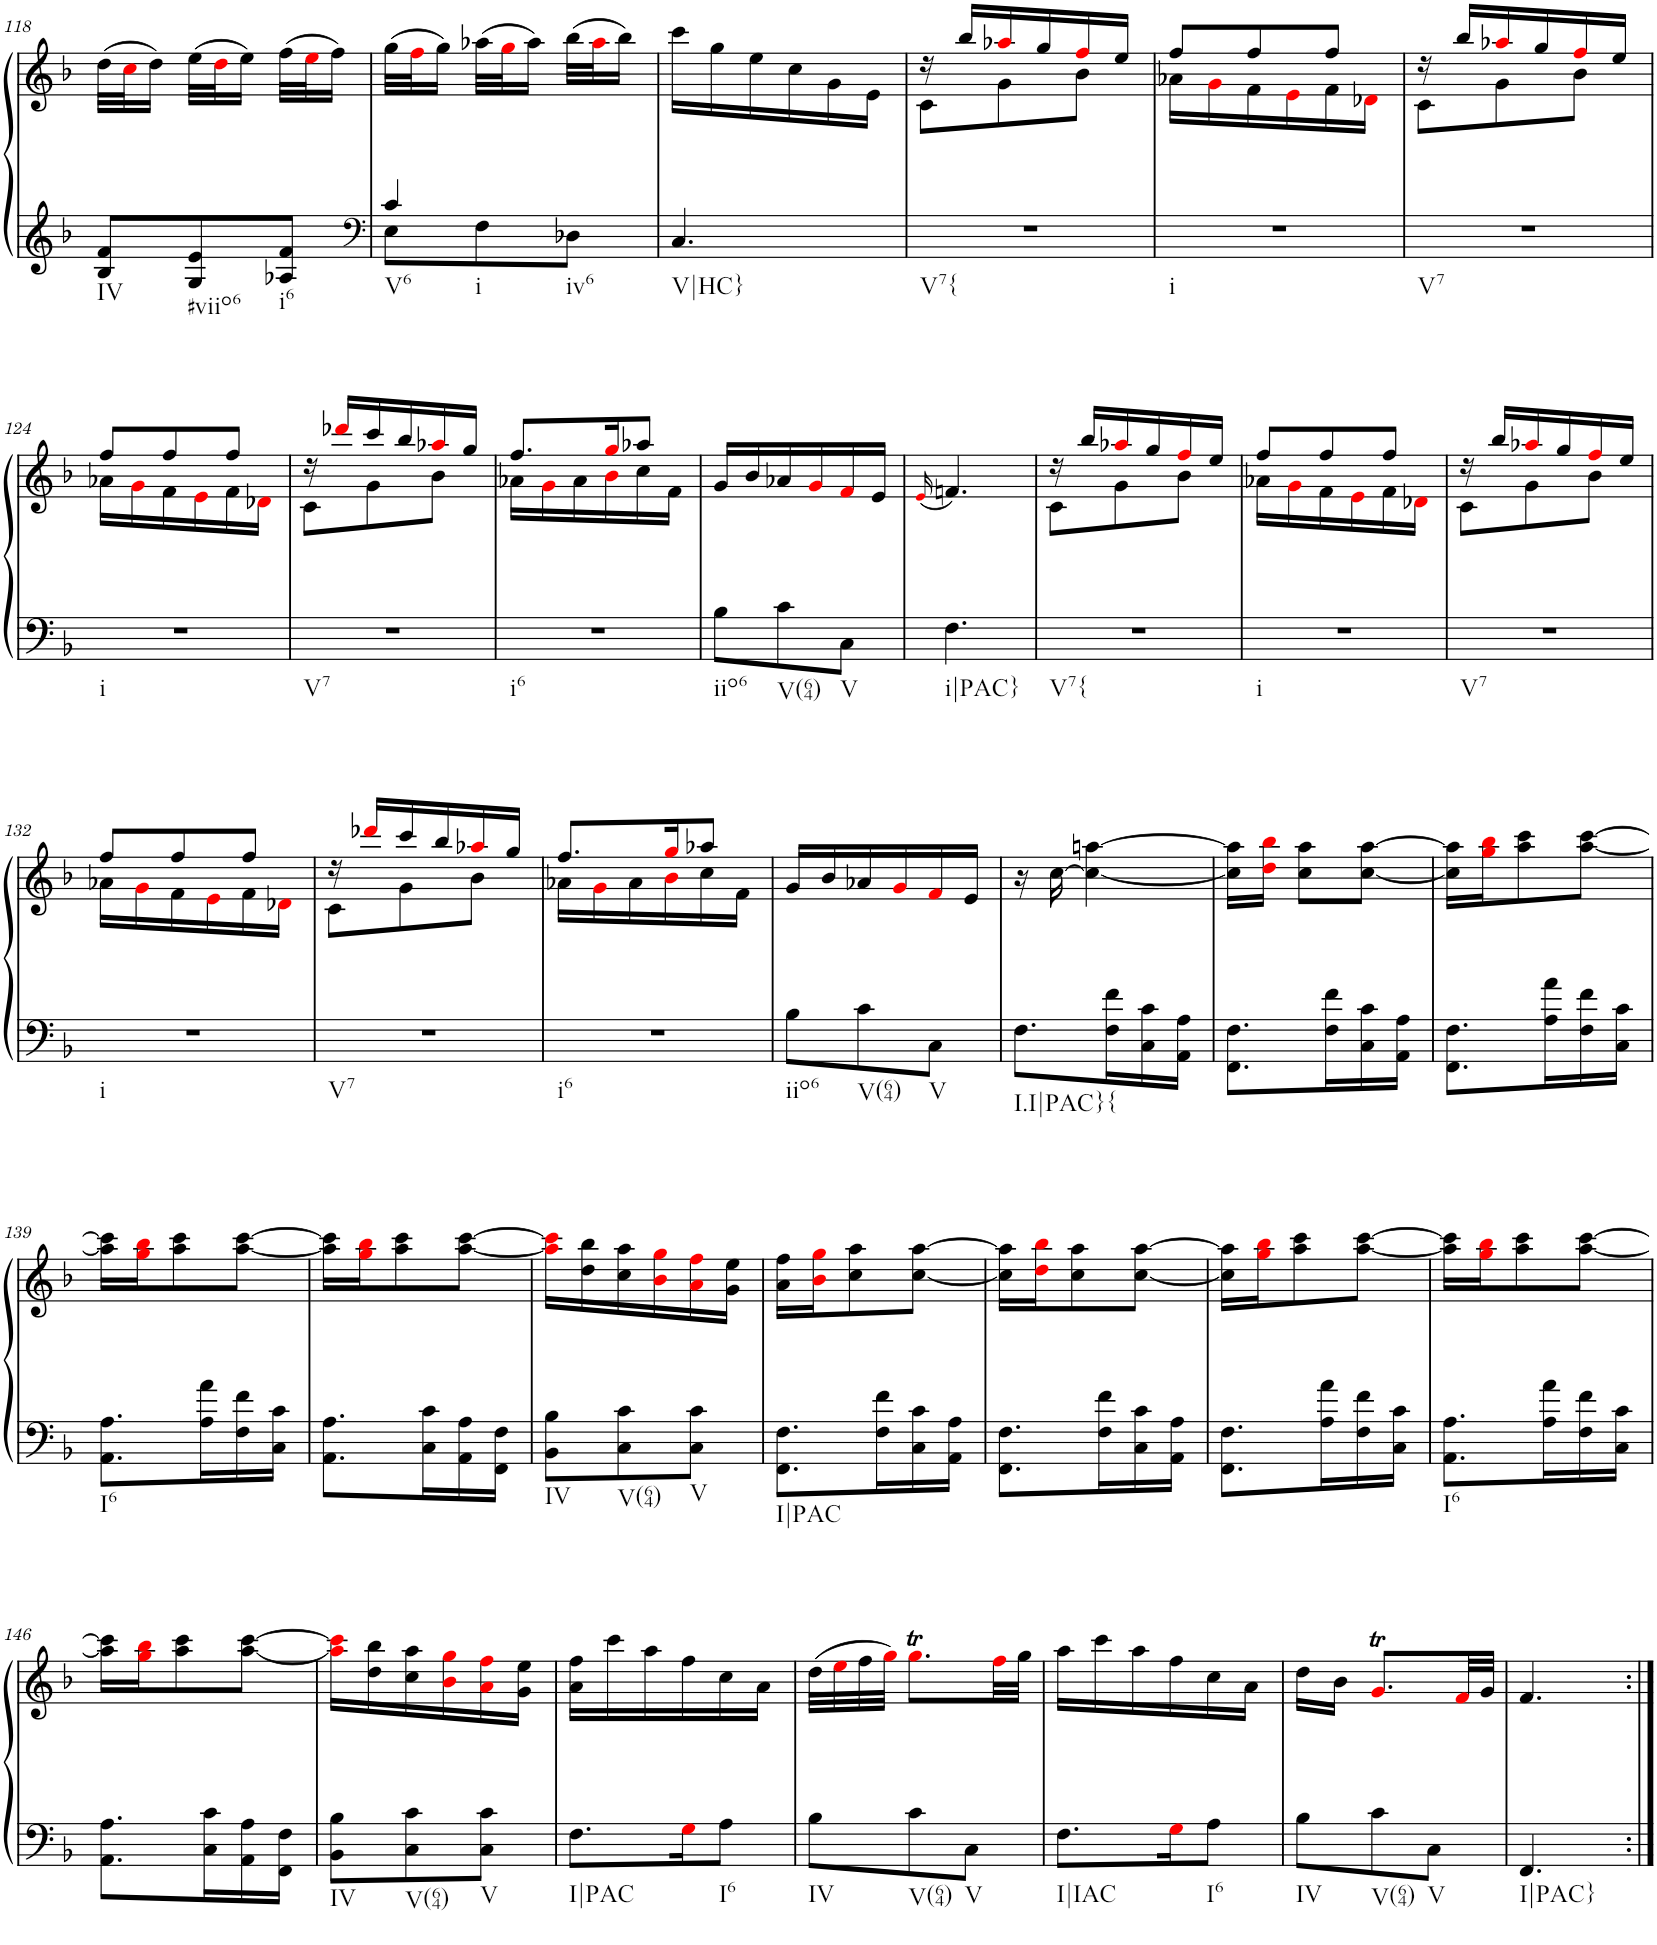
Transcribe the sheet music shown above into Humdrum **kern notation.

**kern	**kern
*part1	*part1
*staff2	*staff1
*I"Piano	*
*I'Pno.	*
!!LO:PB:g=z
*clefG2	*clefG2
*k[b-]	*k[b-]
*M3/8	*M3/8
=118	=118
!LO:TX:b:t=IV	!
8B-/ 8f/L	(32dd\LLL
.	32cci\J
.	16dd\JJ)
!LO:TX:b:t=#viio6	!
8G/ 8e/	(32ee\LLL
.	32ddi\J
.	16ee\JJ)
!LO:TX:b:t=i6	!
8A-X/ 8f/J	(32ff\LLL
.	32eei\J
.	16ff\JJ)
=119	=119
*clefF4	*
*^	*
!LO:TX:b:t=V6	!	!
!LO:TX:b:t=i	!	!
4c/	8E\L	(32gg\LLL
.	.	32ffi\J
.	.	16gg\JJ)
.	8F\	(32aa-X\LLL
.	.	32ggi\J
.	.	16aa-\JJ)
!LO:TX:b:t=iv6	!	!
8ryy	8D-X\J	(32bb-\LLL
.	.	32aa-i\J
.	.	16bb-\JJ)
*v	*v	*
=120	=120
!LO:TX:b:t=V|HC}	!
4.C/	16ccc\LL
.	16gg\
.	16ee\
.	16cc\
.	16g\
.	16e\JJ
=121	=121
*	*^
!LO:TX:b:t=V7{	!	!
4.r	16r	8c\L
.	16bb-/LL	.
.	16aa-Xi/	8g\
.	16gg/	.
.	16ffi/	8b-\J
.	16ee/JJ	.
=122	=122	=122
!LO:TX:b:t=i	!	!
4.r	8ff/L	16a-X\LL
.	.	16gi\
.	8ff/	16f\
.	.	16ei\
.	8ff/J	16f\
.	.	16d-Xi\JJ
=123	=123	=123
!LO:TX:b:t=V7	!	!
4.r	16r	8c\L
.	16bb-/LL	.
.	16aa-Xi/	8g\
.	16gg/	.
.	16ffi/	8b-\J
.	16ee/JJ	.
!!LO:LB:g=z	!!
=124	=124	=124
!LO:TX:b:t=i	!	!
4.r	8ff/L	16a-X\LL
.	.	16gi\
.	8ff/	16f\
.	.	16ei\
.	8ff/J	16f\
.	.	16d-Xi\JJ
=125	=125	=125
!LO:TX:b:t=V7	!	!
4.r	16r	8c\L
.	16ddd-Xi/LL	.
.	16ccc/	8g\
.	16bb-/	.
.	16aa-Xi/	8b-\J
.	16gg/JJ	.
=126	=126	=126
!LO:TX:b:t=i6	!	!
4.r	8.ff/L	16a-X\LL
.	.	16gi\
.	.	16a-\
.	16ggi/K	16b-i\
.	8aa-X/J	16cc\
.	.	16f\JJ
=127	=127	=127
!LO:TX:b:t=iio6	!	!
*	*v	*v
8B-\L	16g/LL
.	16b-/
!LO:TX:b:t=V(64)	!
8c\	16a-X/
.	16gi/
!LO:TX:b:t=V	!
8C\J	16fi/
.	16e/JJ
=128	=128
.	(16qei/
!LO:TX:b:t=i|PAC}	!
4.F\	4.fn/)
=129	=129
*	*^
!LO:TX:b:t=V7{	!	!
4.r	16r	8c\L
.	16bb-/LL	.
.	16aa-Xi/	8g\
.	16gg/	.
.	16ffi/	8b-\J
.	16ee/JJ	.
=130	=130	=130
!LO:TX:b:t=i	!	!
4.r	8ff/L	16a-X\LL
.	.	16gi\
.	8ff/	16f\
.	.	16ei\
.	8ff/J	16f\
.	.	16d-Xi\JJ
=131	=131	=131
!LO:TX:b:t=V7	!	!
4.r	16r	8c\L
.	16bb-/LL	.
.	16aa-Xi/	8g\
.	16gg/	.
.	16ffi/	8b-\J
.	16ee/JJ	.
!!LO:LB:g=z	!!
=132	=132	=132
!LO:TX:b:t=i	!	!
4.r	8ff/L	16a-X\LL
.	.	16gi\
.	8ff/	16f\
.	.	16ei\
.	8ff/J	16f\
.	.	16d-Xi\JJ
=133	=133	=133
!LO:TX:b:t=V7	!	!
4.r	16r	8c\L
.	16ddd-Xi/LL	.
.	16ccc/	8g\
.	16bb-/	.
.	16aa-Xi/	8b-\J
.	16gg/JJ	.
=134	=134	=134
!LO:TX:b:t=i6	!	!
4.r	8.ff/L	16a-X\LL
.	.	16gi\
.	.	16a-\
.	16ggi/K	16b-i\
.	8aa-X/J	16cc\
.	.	16f\JJ
=135	=135	=135
!LO:TX:b:t=iio6	!	!
*	*v	*v
8B-\L	16g/LL
.	16b-/
!LO:TX:b:t=V(64)	!
8c\	16a-X/
.	16gi/
!LO:TX:b:t=V	!
8C\J	16fi/
.	16e/JJ
=136	=136
!LO:TX:b:t=I.I|PAC}{	!
8.F\L	16r
.	[16cc\
.	4cc\_ [4aan\
16F\ 16f\L	.
16C\ 16c\	.
16AA\ 16A\JJ	.
=137	=137
8.FF\ 8.F\L	16cc\] 16aa\]LL
.	16ddi\ 16bb-i\JJ
.	8cc\ 8aa\L
16F\ 16f\L	.
16C\ 16c\	[8cc\ [8aa\J
16AA\ 16A\JJ	.
=138	=138
8.FF\ 8.F\L	16cc\] 16aa\]LL
.	16ggi\ 16bb-i\J
.	8aa\ 8ccc\
16A\ 16a\L	.
16F\ 16f\	[8aa\ [8ccc\J
16C\ 16c\JJ	.
!!LO:LB:g=z
=139	=139
!LO:TX:b:t=I6	!
8.AA\ 8.A\L	16aa\] 16ccc\]LL
.	16ggi\ 16bb-i\J
.	8aa\ 8ccc\
16A\ 16a\L	.
16F\ 16f\	[8aa\ [8ccc\J
16C\ 16c\JJ	.
=140	=140
8.AA\ 8.A\L	16aa\] 16ccc\]LL
.	16ggi\ 16bb-i\J
.	8aa\ 8ccc\
16C\ 16c\L	.
16AA\ 16A\	[8aa\ [8ccc\J
16FF\ 16F\JJ	.
=141	=141
!LO:TX:b:t=IV	!
8BB-\ 8B-\L	16aai\] 16ccci\]LL
.	16dd\ 16bb-\
!LO:TX:b:t=V(64)	!
8C\ 8c\	16cc\ 16aa\
.	16b-i\ 16ggi\
!LO:TX:b:t=V	!
8C\ 8c\J	16ai\ 16ffi\
.	16g\ 16ee\JJ
=142	=142
!LO:TX:b:t=I|PAC	!
8.FF\ 8.F\L	16a\ 16ff\LL
.	16b-i\ 16ggi\J
.	8cc\ 8aa\
16F\ 16f\L	.
16C\ 16c\	[8cc\ [8aa\J
16AA\ 16A\JJ	.
=143	=143
8.FF\ 8.F\L	16cc\] 16aa\]LL
.	16ddi\ 16bb-i\J
.	8cc\ 8aa\
16F\ 16f\L	.
16C\ 16c\	[8cc\ [8aa\J
16AA\ 16A\JJ	.
=144	=144
8.FF\ 8.F\L	16cc\] 16aa\]LL
.	16ggi\ 16bb-i\J
.	8aa\ 8ccc\
16A\ 16a\L	.
16F\ 16f\	[8aa\ [8ccc\J
16C\ 16c\JJ	.
=145	=145
!LO:TX:b:t=I6	!
8.AA\ 8.A\L	16aa\] 16ccc\]LL
.	16ggi\ 16bb-i\J
.	8aa\ 8ccc\
16A\ 16a\L	.
16F\ 16f\	[8aa\ [8ccc\J
16C\ 16c\JJ	.
!!LO:LB:g=z
=146	=146
8.AA\ 8.A\L	16aa\] 16ccc\]LL
.	16ggi\ 16bb-i\J
.	8aa\ 8ccc\
16C\ 16c\L	.
16AA\ 16A\	[8aa\ [8ccc\J
16FF\ 16F\JJ	.
=147	=147
!LO:TX:b:t=IV	!
8BB-\ 8B-\L	16aai\] 16ccci\]LL
.	16dd\ 16bb-\
!LO:TX:b:t=V(64)	!
8C\ 8c\	16cc\ 16aa\
.	16b-i\ 16ggi\
!LO:TX:b:t=V	!
8C\ 8c\J	16ai\ 16ffi\
.	16g\ 16ee\JJ
=148	=148
!LO:TX:b:t=I|PAC	!
8.F\L	16a\ 16ff\LL
.	16ccc\
.	16aa\
16Gi\K	16ff\
!LO:TX:b:t=I6	!
8A\J	16cc\
.	16a\JJ
=149	=149
!LO:TX:b:t=IV	!
8B-\L	(32dd\LLL
.	32eei\
.	32ff\
.	32ggi\JJJ)
!LO:TX:b:t=V(64)	!
8c\	8.ggTi\L
!LO:TX:b:t=V	!
8C\J	.
.	32ffi\LL
.	32gg\JJJ
=150	=150
!LO:TX:b:t=I|IAC	!
8.F\L	16aa\LL
.	16ccc\
.	16aa\
16Gi\K	16ff\
!LO:TX:b:t=I6	!
8A\J	16cc\
.	16a\JJ
=151	=151
!LO:TX:b:t=IV	!
8B-\L	16dd\LL
.	16b-\JJ
!LO:TX:b:t=V(64)	!
8c\	8.gTi/L
!LO:TX:b:t=V	!
8C\J	.
.	32fi/LL
.	32g/JJJ
=152	=152
!LO:TX:b:t=I|PAC}	!
4.FF/	4.f/
=:|!	=:|!
*-	*-
